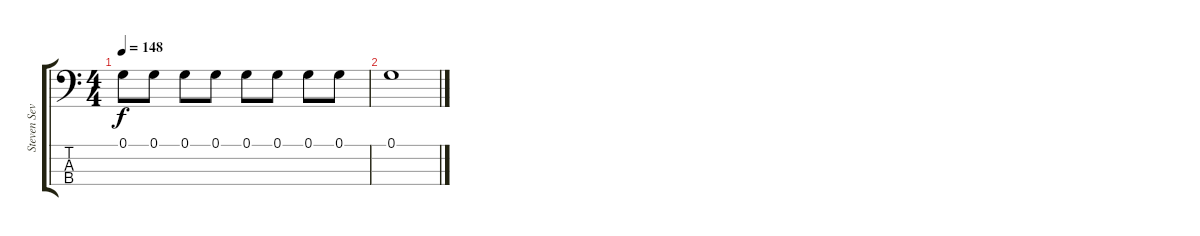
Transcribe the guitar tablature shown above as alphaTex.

\track ("Steven Severin" "Steven Sev") {instrument electricbassfinger}
\staff {score tabs}
\tuning (G2 D2 A1 E1) {hide}
\ts (4 4)
\tempo 148
\clef f4
\ks c
0.1.8{dy f} 0.1.8 0.1.8 0.1.8 0.1.8 0.1.8 0.1.8 0.1.8 |
0.1.1
